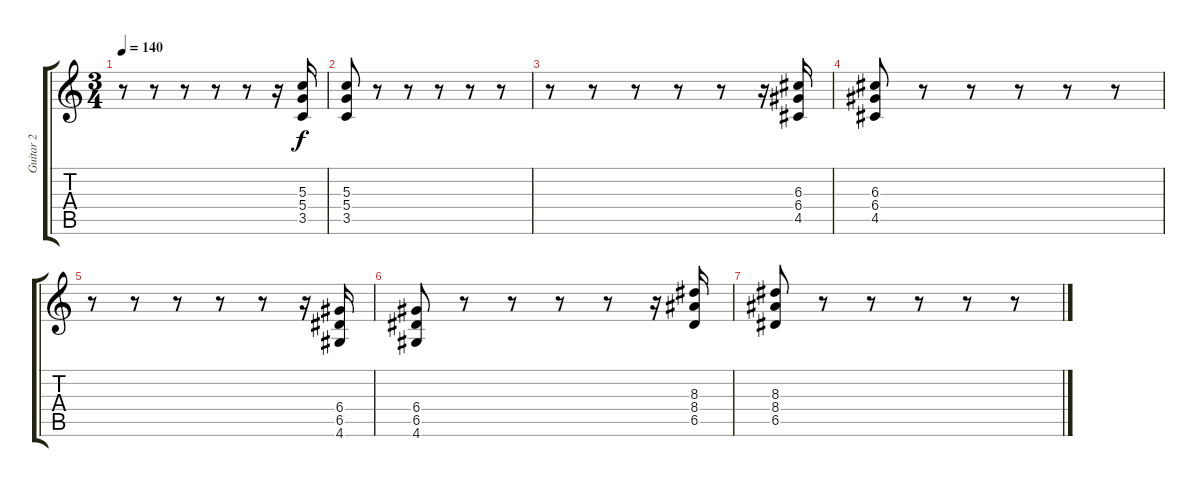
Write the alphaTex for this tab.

\track ("Guitar 2" "Guitar 2") {instrument distortionguitar}
\staff {score tabs}
\tuning (E4 B3 G3 D3 A2 E2) {hide}
\ts (3 4)
\tempo 140
\clef g2
\ks c
r.8{dy f} r.8 r.8 r.8 r.8 r.16 (5.3 5.4 3.5).16 |
(5.3 5.4 3.5).8 r.8 r.8 r.8 r.8 r.8 |
r.8 r.8 r.8 r.8 r.8 r.16 (6.3 6.4 4.5).16 |
(6.3 6.4 4.5).8 r.8 r.8 r.8 r.8 r.8 |
r.8 r.8 r.8 r.8 r.8 r.16 (6.4 6.5 4.6).16 |
(6.4 6.5 4.6).8 r.8 r.8 r.8 r.8 r.16 (8.3 8.4 6.5).16 |
(8.3 8.4 6.5).8 r.8 r.8 r.8 r.8 r.8
